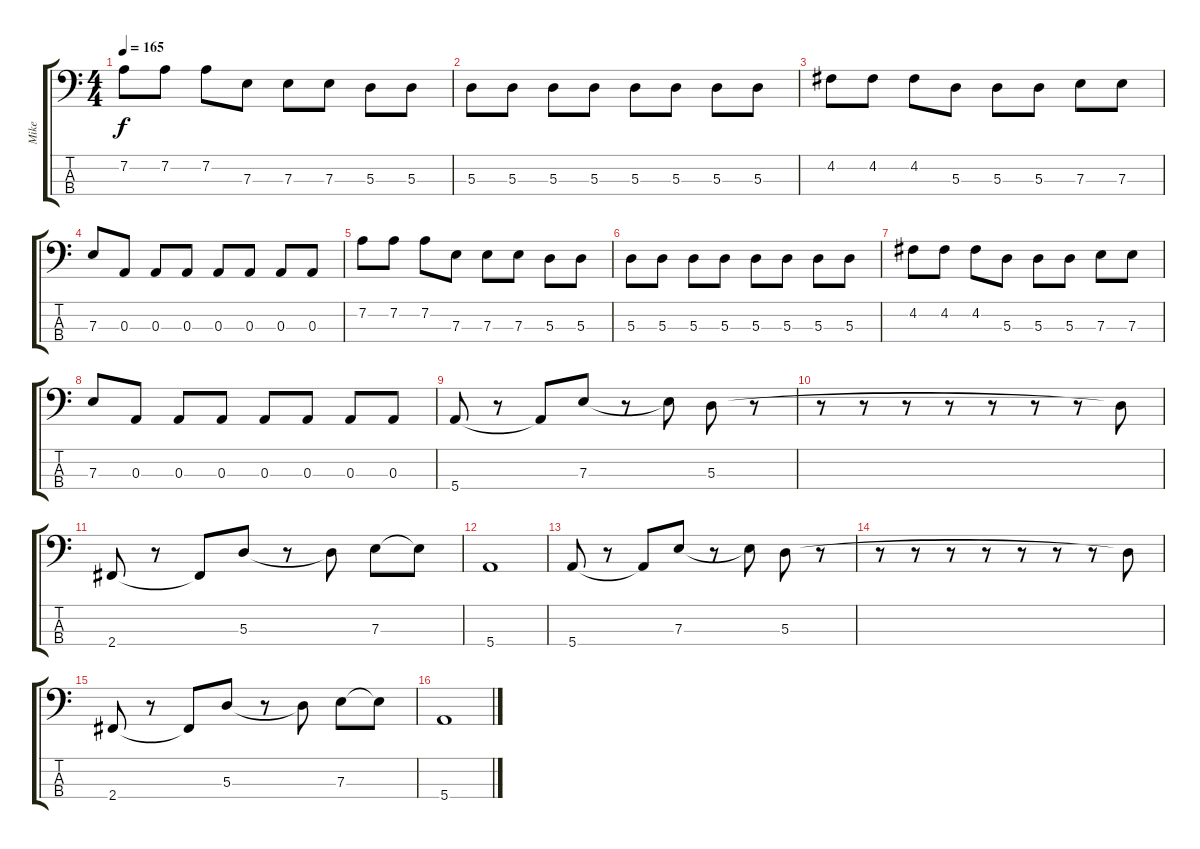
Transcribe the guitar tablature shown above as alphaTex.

\track ("Mike" "Mike") {instrument electricbassfinger}
\staff {score tabs}
\tuning (G2 D2 A1 E1) {hide}
\ts (4 4)
\tempo 165
\clef f4
\ks c
7.2.8{dy f} 7.2.8 7.2.8 7.3.8 7.3.8 7.3.8 5.3.8 5.3.8 |
5.3.8 5.3.8 5.3.8 5.3.8 5.3.8 5.3.8 5.3.8 5.3.8 |
4.2.8 4.2.8 4.2.8 5.3.8 5.3.8 5.3.8 7.3.8 7.3.8 |
7.3.8 0.3.8 0.3.8 0.3.8 0.3.8 0.3.8 0.3.8 0.3.8 |
7.2.8 7.2.8 7.2.8 7.3.8 7.3.8 7.3.8 5.3.8 5.3.8 |
5.3.8 5.3.8 5.3.8 5.3.8 5.3.8 5.3.8 5.3.8 5.3.8 |
4.2.8 4.2.8 4.2.8 5.3.8 5.3.8 5.3.8 7.3.8 7.3.8 |
7.3.8 0.3.8 0.3.8 0.3.8 0.3.8 0.3.8 0.3.8 0.3.8 |
5.4.8 r.8 5.4{t}.8 7.3.8 r.8 7.3{t}.8 5.3.8 r.8 |
r.8 r.8 r.8 r.8 r.8 r.8 r.8 5.3{t}.8 |
2.4.8 r.8 2.4{t}.8 5.3.8 r.8 5.3{t}.8 7.3.8 7.3{t}.8 |
5.4.1 |
5.4.8 r.8 5.4{t}.8 7.3.8 r.8 7.3{t}.8 5.3.8 r.8 |
r.8 r.8 r.8 r.8 r.8 r.8 r.8 5.3{t}.8 |
2.4.8 r.8 2.4{t}.8 5.3.8 r.8 5.3{t}.8 7.3.8 7.3{t}.8 |
5.4.1
